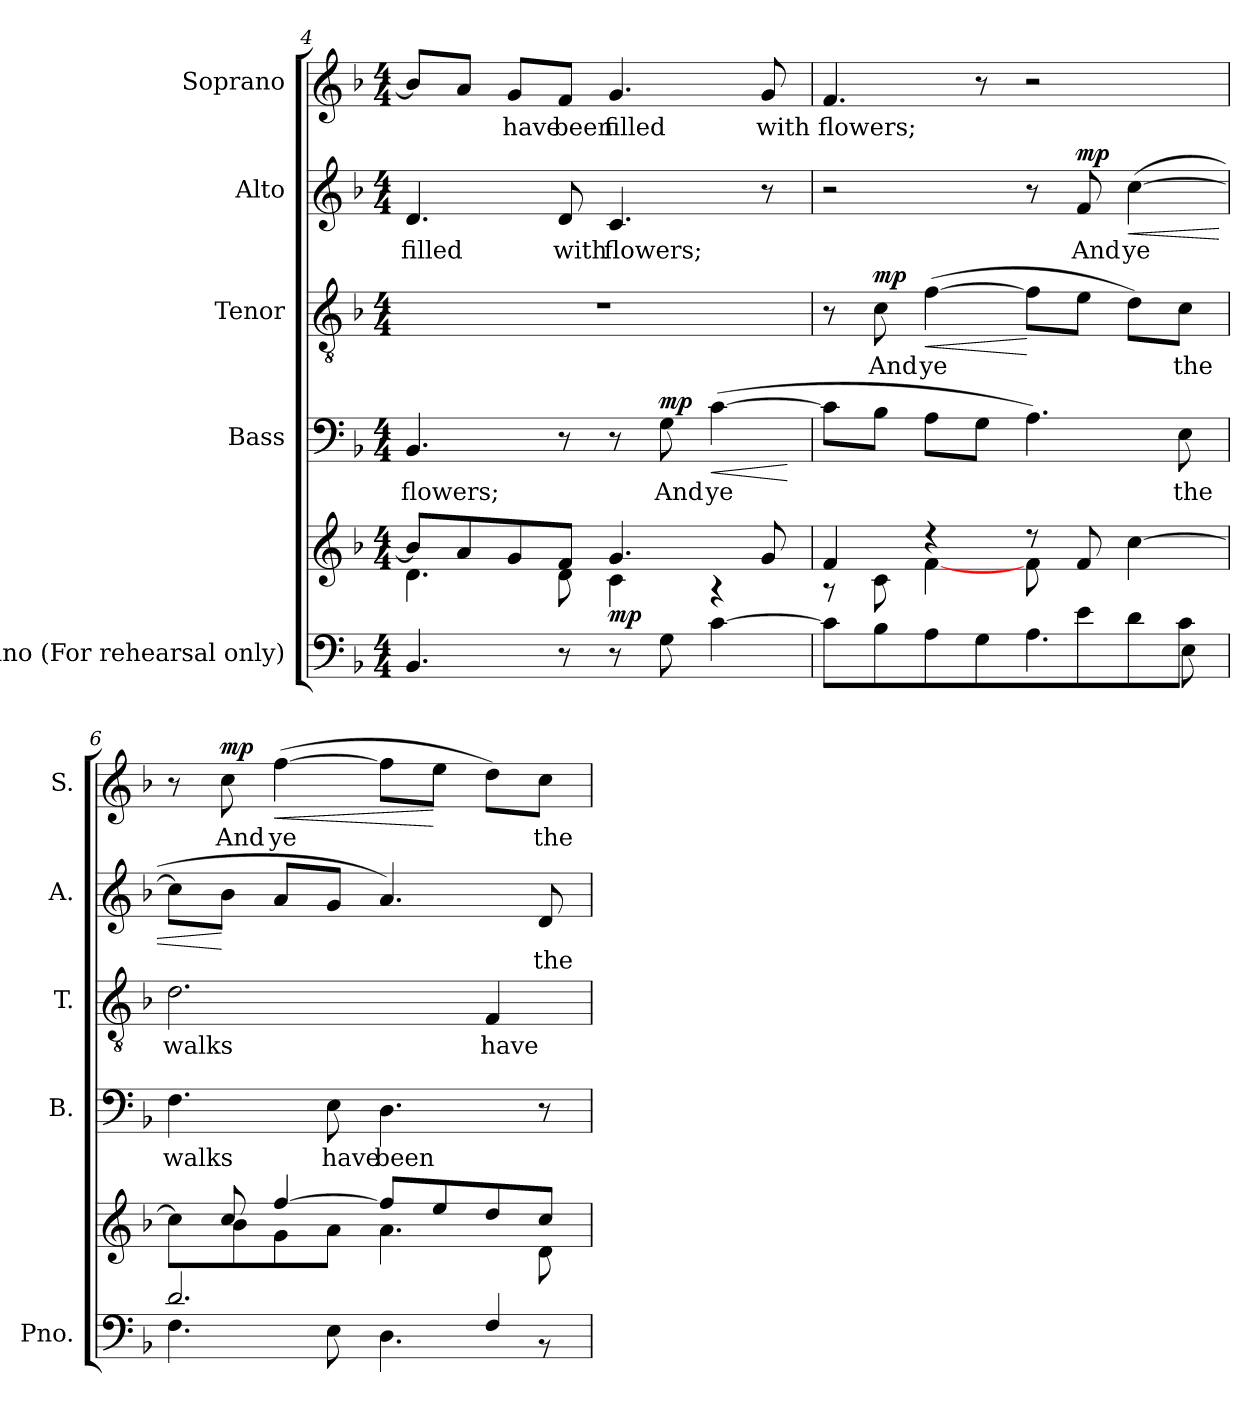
**kern	**kern	**dynam	**kern	**text	**dynam	**kern	**text	**dynam	**kern	**text	**dynam	**kern	**text	**dynam
*part5	*part5	*part5	*part4	*part4	*part4	*part3	*part3	*part3	*part2	*part2	*part2	*part1	*part1	*part1
*staff6	*staff5	*staff5/6	*staff4	*staff4	*staff4	*staff3	*staff3	*staff3	*staff2	*staff2	*staff2	*staff1	*staff1	*staff1
*I"Piano (For rehearsal only)	*	*	*I"Bass	*	*	*I"Tenor	*	*	*I"Alto	*	*	*I"Soprano	*	*
*I'Pno.	*	*	*I'B.	*	*	*I'T.	*	*	*I'A.	*	*	*I'S.	*	*
!!LO:LB:g=z
*clefF4	*clefG2	*	*clefF4	*	*	*clefGv2	*	*	*clefG2	*	*	*clefG2	*	*
*	*	*	*	*	*	*ITrd7c12	*	*	*	*	*	*	*	*
*k[b-]	*k[b-]	*	*k[b-]	*	*	*k[b-]	*	*	*k[b-]	*	*	*k[b-]	*	*
*F:	*F:	*	*F:	*	*	*F:	*	*	*F:	*	*	*F:	*	*
*M4/4	*M4/4	*	*M4/4	*	*	*M4/4	*	*	*M4/4	*	*	*M4/4	*	*
=4	=4	=4	=4	=4	=4	=4	=4	=4	=4	=4	=4	=4	=4	=4
*	*^	*	*	*	*	*	*	*	*	*	*	*	*	*
!	!	!	!	!	!LO:LY:b:color=#000000	!	!	!	!	!	!	!	!	!	!
!	!	!	!	!	!	!	!	!	!	!	!LO:LY:b:color=#000000	!	!	!	!
4.BB-i/	8b-i/L]	4.di\	.	4.BB-i/	flowers;	.	1r	.	.	4.di/	filled	.	8b-i/L]	.	.
.	8ai/	.	.	.	.	.	.	.	.	.	.	.	8ai/J	.	.
!	!	!	!	!	!	!	!	!	!	!	!	!	!	!LO:LY:b:color=#000000	!
.	8gi/	.	.	.	.	.	.	.	.	.	.	.	8gi/L	have	.
!	!	!	!	!	!	!	!	!	!	!	!LO:LY:b:color=#000000	!	!	!	!
!	!	!	!	!	!	!	!	!	!	!	!	!	!	!LO:LY:b:color=#000000	!
8r	8fi/J	8di\	.	8r	.	.	.	.	.	8di/	with	.	8fi/J	been	.
!	!	!	!	!	!	!	!	!	!	!	!LO:LY:b:color=#000000	!	!	!	!
!	!	!	!	!	!	!	!	!	!	!	!	!	!	!LO:LY:b:color=#000000	!
8r	4.gi/	4ci\	mp	8r	.	.	.	.	.	4.ci/	flowers;	.	4.gi/	filled	.
!	!	!	!	!	!LO:LY:b:color=#000000	!	!	!	!	!	!	!	!	!	!
8Gi\	.	.	.	8Gi\	And	mp	.	.	.	.	.	.	.	.	.
!	!	!	!	!	!LO:LY:b:color=#000000	!LO:HP:b	!	!	!	!	!	!	!	!	!
[>4ci\	.	4r	.	([>4ci\	ye	<	.	.	.	.	.	.	.	.	.
!	!	!	!	!	!	!	!	!	!	!	!	!	!	!LO:LY:b:color=#000000	!
.	8gi/	.	.	.	.	.	.	.	.	8r	.	.	8gi/	with	.
*	*v	*v	*	*	*	*	*	*	*	*	*	*	*	*	*
.	.	.	.	.	[	.	.	.	.	.	.	.	.	.
=5	=5	=5	=5	=5	=5	=5	=5	=5	=5	=5	=5	=5	=5	=5
*^	*^	*	*	*	*	*	*	*	*	*	*	*	*	*
*	*	*	*^	*	*	*	*	*	*	*	*	*	*	*	*	*
!	!	!	!	!	!	!	!	!	!	!	!	!	!	!	!	!LO:LY:b:color=#000000	!
8ci\L]	2ryy	4fi/	8r	2ryy	.	8ci\L]	.	.	8r	.	.	2r	.	.	4.fi/	flowers;	.
!	!	!	!	!	!	!	!	!	!	!LO:LY:b:color=#000000	!	!	!	!	!	!	!
8B-i\	.	.	8ci\	.	.	8B-i\J	.	.	8Ci\	And	mp	.	.	.	.	.	.
!	!	!	!	!	!	!	!	!	!	!LO:LY:b:color=#000000	!LO:HP:b	!	!	!	!	!	!
8Ai\	.	4r	[<4fi\	.	.	8Ai\L	.	.	([>4Fi\	ye	<	.	.	.	.	.	.
8Gi\J	.	.	.	.	.	8Gi\J	.	.	.	.	.	.	.	.	8r	.	.
8ryy	4.Ai\	8r	8ryy	8fi\L	.	4.Ai\)	.	.	8Fi\L]	.	[	8r	.	.	2r	.	.
!	!	!	!	!	!	!	!	!	!	!	!	!	!LO:LY:b:color=#000000	!	!	!	!
8ei/	.	8fi/	4.ryy	4.ryy	.	.	.	.	8Ei\J	.	.	8fi/	And	mp	.	.	.
!	!	!	!	!	!	!	!	!	!	!	!	!	!LO:LY:b:color=#000000	!LO:HP:b	!	!	!
8di/	.	[>4cci\	.	.	.	.	.	.	8Di\L)	.	.	([>4cci\	ye	<	.	.	.
!	!	!	!	!	!	!	!LO:LY:b:color=#000000	!	!	!	!	!	!	!	!	!	!
!	!	!	!	!	!	!	!	!	!	!LO:LY:b:color=#000000	!	!	!	!	!	!	!
8ci/J	8Ei\	.	.	.	.	8Ei\	the	.	8Ci\J	the	.	.	.	.	.	.	.
*	*	*	*v	*v	*	*	*	*	*	*	*	*	*	*	*	*	*
=6	=6	=6	=6	=6	=6	=6	=6	=6	=6	=6	=6	=6	=6	=6	=6	=6
!	!	!	!	!	!	!LO:LY:b:color=#000000	!	!	!	!	!	!	!	!	!	!
!	!	!	!	!	!	!	!	!	!LO:LY:b:color=#000000	!	!	!	!	!	!	!
2.di/	4.Fi\	8ryy	8cci\L]	.	4.Fi\	walks	.	2.Di\	walks	.	8cci\L]	.	.	8r	.	.
!	!	!	!	!	!	!	!	!	!	!	!	!	!	!	!LO:LY:b:color=#000000	!
.	.	8cci/	8b-i\	.	.	.	.	.	.	.	8b-i\J	.	[	8cci\	And	mp
!	!	!	!	!	!	!	!	!	!	!	!	!	!	!	!LO:LY:b:color=#000000	!LO:HP:b
.	.	[>4ffi/	8gi\	.	.	.	.	.	.	.	8ai/L	.	.	([>4ffi\	ye	<
!	!	!	!	!	!	!LO:LY:b:color=#000000	!	!	!	!	!	!	!	!	!	!
.	8Ei\	.	8ai\J	.	8Ei\	have	.	.	.	.	8gi/J	.	.	.	.	.
!	!	!	!	!	!	!LO:LY:b:color=#000000	!	!	!	!	!	!	!	!	!	!
.	4.Di\	8ffi/L]	4.ai\	.	4.Di\	been	.	.	.	.	4.ai/)	.	.	8ffi\L]	.	.
.	.	8eei/	.	.	.	.	.	.	.	.	.	.	.	8eei\J	.	[
!	!	!	!	!	!	!	!	!	!LO:LY:b:color=#000000	!	!	!	!	!	!	!
4Fi/	.	8ddi/	.	.	.	.	.	4FFi/	have	.	.	.	.	8ddi\L)	.	.
!	!	!	!	!	!	!	!	!	!	!	!	!LO:LY:b:color=#000000	!	!	!	!
!	!	!	!	!	!	!	!	!	!	!	!	!	!	!	!LO:LY:b:color=#000000	!
.	8r	8cci/J	8di\	.	8r	.	.	.	.	.	8di/	the	.	8cci\J	the	.
*v	*v	*	*	*	*	*	*	*	*	*	*	*	*	*	*	*
*	*v	*v	*	*	*	*	*	*	*	*	*	*	*	*	*
=	=	=	=	=	=	=	=	=	=	=	=	=	=	=
*-	*-	*-	*-	*-	*-	*-	*-	*-	*-	*-	*-	*-	*-	*-
